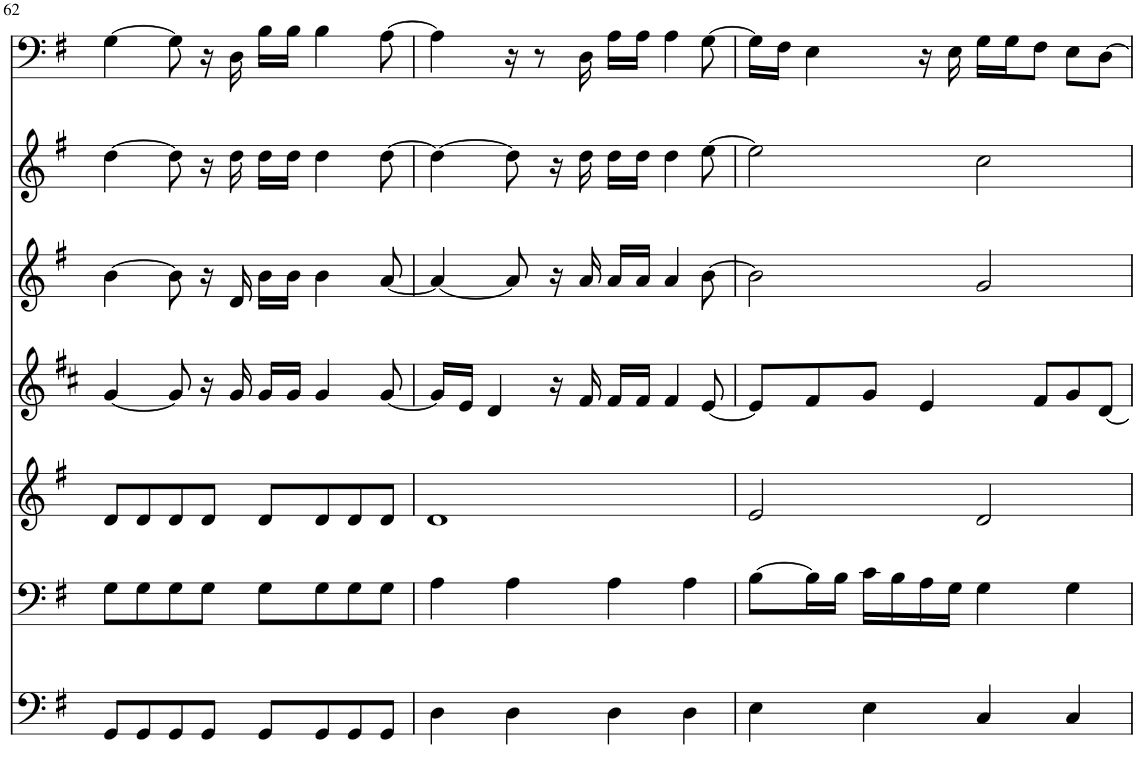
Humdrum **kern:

**kern	**kern	**kern	**kern	**kern	**kern	**kern
*part7	*part6	*part5	*part4	*part3	*part2	*part1
*staff7	*staff6	*staff5	*staff4	*staff3	*staff2	*staff1
*I"Piano	*I"Piano	*I"Piano	*I"Piano	*I"Piano	*I"Piano	*I"Piano
*I'Pno	*I'Pno	*I'Pno	*I'Pno	*I'Pno	*I'Pno	*I'Pno
!!LO:PB:g=z
*clefF4	*clefF4	*clefG2	*clefG2	*clefG2	*clefG2	*clefF4
*k[f#]	*k[f#]	*k[f#]	*k[f#c#]	*k[f#]	*k[f#]	*k[f#]
*M4/4	*M4/4	*M4/4	*M4/4	*M4/4	*M4/4	*M4/4
=62	=62	=62	=62	=62	=62	=62
8GG/L	8G\L	8d/L	[4g/	[4b\	[4dd\	[4G\
8GG/	8G\	8d/	.	.	.	.
8GG/	8G\	8d/	8g/]	8b\]	8dd\]	8G\]
8GG/J	8G\J	8d/J	16r	16r	16r	16r
.	.	.	16g/	16d/	16dd\	16D\
8GG/L	8G\L	8d/L	16g/LL	16b\LL	16dd\LL	16B\LL
.	.	.	16g/JJ	16b\JJ	16dd\JJ	16B\JJ
8GG/	8G\	8d/	4g/	4b\	4dd\	4B\
8GG/	8G\	8d/	.	.	.	.
8GG/J	8G\J	8d/J	[8g/	[8a/	[8dd\	[8A\
=63	=63	=63	=63	=63	=63	=63
4D\	4A\	1d	16g/LL]	4a/_	4dd\_	4A\]
.	.	.	16e/JJ	.	.	.
.	.	.	4d/	.	.	.
4D\	4A\	.	.	8a/]	8dd\]	16r
.	.	.	.	.	.	8r
.	.	.	16r	16r	16r	.
.	.	.	16f#/	16a/	16dd\	16D\
4D\	4A\	.	16f#/LL	16a/LL	16dd\LL	16A\LL
.	.	.	16f#/JJ	16a/JJ	16dd\JJ	16A\JJ
.	.	.	4f#/	4a/	4dd\	4A\
4D\	4A\	.	.	.	.	.
.	.	.	[8e/	[8b\	[8ee\	[8G\
=64	=64	=64	=64	=64	=64	=64
4E\	[8B\L	2e/	8e/L]	2b\]	2ee\]	16G\LL]
.	.	.	.	.	.	16F#\JJ
.	16B\L]	.	8f#/	.	.	4E\
.	16B\JJ	.	.	.	.	.
4E\	16c\LL	.	8g/J	.	.	.
.	16B\	.	.	.	.	.
.	16A\	.	4e/	.	.	16r
.	16G\JJ	.	.	.	.	16E\
4C/	4G\	2d/	.	2g/	2cc\	16G\LL
.	.	.	.	.	.	16G\J
.	.	.	8f#/L	.	.	8F#\J
4C/	4G\	.	8g/	.	.	8E\L
.	.	.	[8d/J	.	.	[8D\J
=	=	=	=	=	=	=
*-	*-	*-	*-	*-	*-	*-
